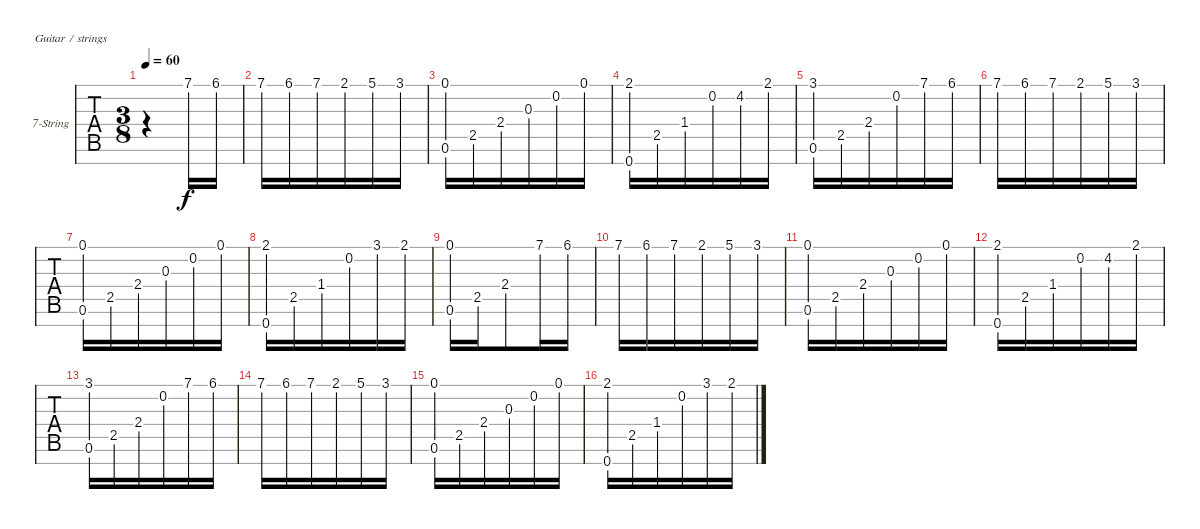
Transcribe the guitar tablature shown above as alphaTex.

\bracketExtendMode groupsimilarinstruments
\firstSystemTrackNameOrientation horizontal
\otherSystemsTrackNameOrientation horizontal
\track ("Seven String Guitar" "7-String") {instrument acousticguitarsteel}
\staff {tabs}
\tuning (E4 B3 G3 D3 A2 E2 B1)
\ts (3 8)
\tempo 60
\clef g2
\ks c
r.4{dy f instrument acousticguitarsteel} 7.1.16 6.1.16 |
7.1.16 6.1.16 7.1.16 2.1.16 5.1.16 3.1.16 |
(0.1 0.6).16 2.5.16 2.4.16 0.3.16 0.2.16 0.1.16 |
(2.1 0.7).16 2.5.16 1.4.16 0.2.16 4.2.16 2.1.16 |
(3.1 0.6).16 2.5.16 2.4.16 0.2.16 7.1.16 6.1.16 |
7.1.16 6.1.16 7.1.16 2.1.16 5.1.16 3.1.16 |
(0.1 0.6).16 2.5.16 2.4.16 0.3.16 0.2.16 0.1.16 |
(2.1 0.7).16 2.5.16 1.4.16 0.2.16 3.1.16 2.1.16 |
(0.1 0.6).16 2.5.16 2.4.8 7.1.16 6.1.16 |
7.1.16 6.1.16 7.1.16 2.1.16 5.1.16 3.1.16 |
(0.1 0.6).16 2.5.16 2.4.16 0.3.16 0.2.16 0.1.16 |
(2.1 0.7).16 2.5.16 1.4.16 0.2.16 4.2.16 2.1.16 |
(3.1 0.6).16 2.5.16 2.4.16 0.2.16 7.1.16 6.1.16 |
7.1.16 6.1.16 7.1.16 2.1.16 5.1.16 3.1.16 |
(0.1 0.6).16 2.5.16 2.4.16 0.3.16 0.2.16 0.1.16 |
(2.1 0.7).16 2.5.16 1.4.16 0.2.16 3.1.16 2.1.16
